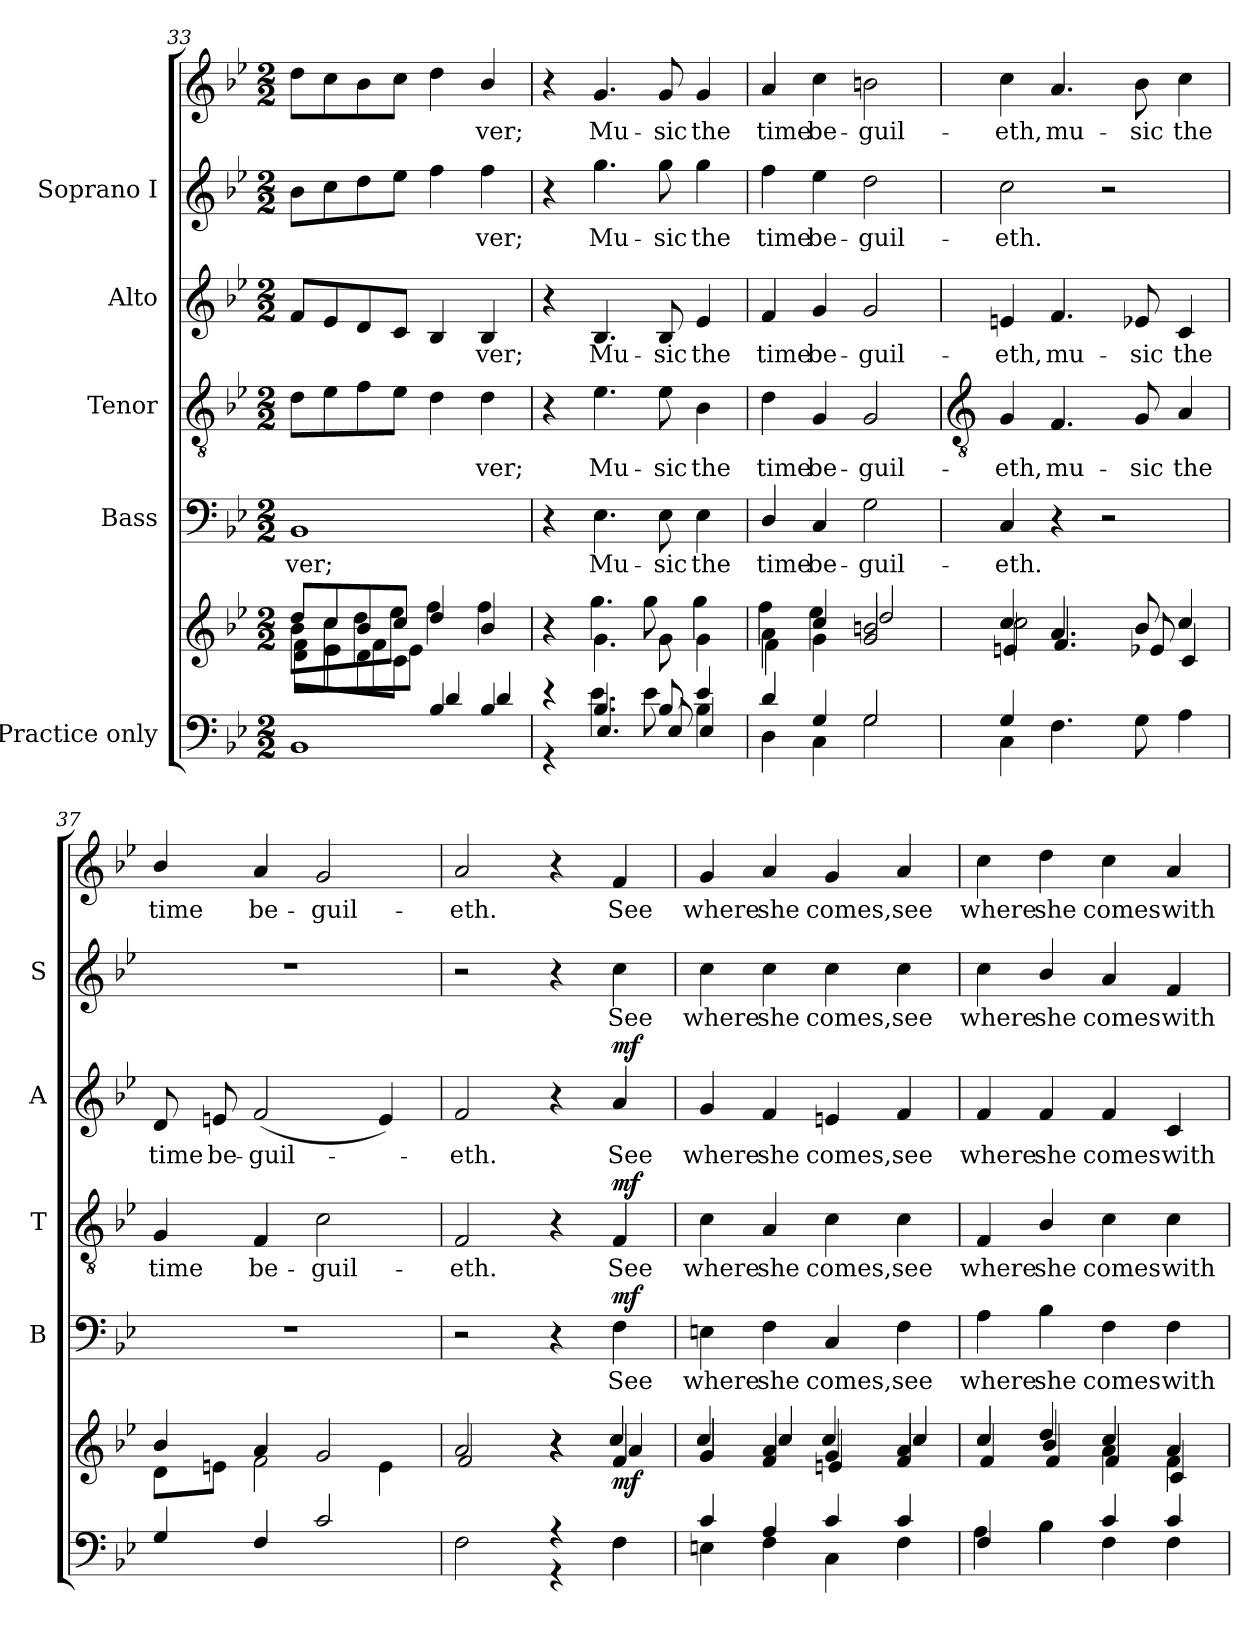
**kern	**kern	**dynam	**kern	**text	**dynam	**kern	**text	**dynam	**kern	**text	**dynam	**kern	**text	**kern	**text	**dynam
*part5	*part5	*part5	*part4	*part4	*part4	*part3	*part3	*part3	*part2	*part2	*part2	*part1	*part1	*part1	*part1	*part1
*staff7	*staff6	*staff6/7	*staff5	*staff5	*staff5	*staff4	*staff4	*staff4	*staff3	*staff3	*staff3	*staff2	*staff2	*staff1	*staff1	*staff1/2
*I"Practice only	*	*	*I"Bass	*	*	*I"Tenor	*	*	*I"Alto	*	*	*I"Soprano I	*	*	*	*
*	*	*	*I'B	*	*	*I'T	*	*	*I'A	*	*	*I'S	*	*	*	*
*clefF4	*clefG2	*	*clefF4	*	*	*clefGv2	*	*	*clefG2	*	*	*clefG2	*	*clefG2	*	*
*k[b-e-]	*k[b-e-]	*	*k[b-e-]	*	*	*k[b-e-]	*	*	*k[b-e-]	*	*	*k[b-e-]	*	*k[b-e-]	*	*
*B-:	*B-:	*	*B-:	*	*	*B-:	*	*	*B-:	*	*	*B-:	*	*B-:	*	*
*M2/2	*M2/2	*	*M2/2	*	*	*M2/2	*	*	*M2/2	*	*	*M2/2	*	*M2/2	*	*
=33	=33	=33	=33	=33	=33	=33	=33	=33	=33	=33	=33	=33	=33	=33	=33	=33
*^	*^	*	*	*	*	*	*	*	*	*	*	*	*	*	*	*
*	*^	*	*^	*	*	*	*	*	*	*	*	*	*	*	*	*	*	*
*	*	*	*	*	*^	*	*	*	*	*	*	*	*	*	*	*	*	*	*	*
!	!	!	!	!	!	!	!	!	!LO:LY:b	!	!	!	!	!	!	!	!	!	!	!	!
2ryy	2ryy	1BB-	8ddL	8b-L	8f\L	8d\L	.	1BB-	-ver;	.	8dL	.	.	8fL	.	.	8b-L	.	8ddL	.	.
.	.	.	8cc	8cc	8e-\	8e-\	.	.	.	.	8e-	.	.	8e-	.	.	8cc	.	8cc	.	.
.	.	.	8b-	8dd	8d\	8f\	.	.	.	.	8f	.	.	8d	.	.	8dd	.	8b-	.	.
.	.	.	8ccJ	8ee-J	8c\J	8e-\J	.	.	.	.	8e-J	.	.	8cJ	.	.	8ee-J	.	8ccJ	.	.
4B-/	4d/	.	4dd	4ff	2ryy	2ryy	.	.	.	.	4d	.	.	4B-	.	.	4ff	.	4dd	.	.
!	!	!	!	!	!	!	!	!	!	!	!	!LO:LY:b	!	!	!LO:LY:b	!	!	!LO:LY:b	!	!LO:LY:b	!
4B-/	4d/	.	4b-	4ff	.	.	.	.	.	.	4d	ver;	.	4B-	ver;	.	4ff	ver;	4b-/	ver;	.
*	*	*	*	*	*v	*v	*	*	*	*	*	*	*	*	*	*	*	*	*	*	*
=34	=34	=34	=34	=34	=34	=34	=34	=34	=34	=34	=34	=34	=34	=34	=34	=34	=34	=34	=34	=34
4ryy	4r	4r	4r	4ryy	4ryy	.	4r	.	.	4r	.	.	4r	.	.	4r	.	4r	.	.
!	!	!	!	!	!	!	!	!LO:LY:b	!	!	!LO:LY:b	!	!	!LO:LY:b	!	!	!LO:LY:b	!	!LO:LY:b	!
4.B-	4.e-	4.E-	4.g\	4.gg	2.ryy	.	4.E-	Mu-	.	4.e-	Mu-	.	4.B-	Mu-	.	4.gg	Mu-	4.g	Mu-	.
!	!	!	!	!	!	!	!	!LO:LY:b	!	!	!LO:LY:b	!	!	!LO:LY:b	!	!	!LO:LY:b	!	!LO:LY:b	!
8B-	8e-	8E-	8g\	8gg	.	.	8E-	-sic	.	8e-	-sic	.	8B-	-sic	.	8gg	-sic	8g	-sic	.
!	!	!	!	!	!	!	!	!LO:LY:b	!	!	!LO:LY:b	!	!	!LO:LY:b	!	!	!LO:LY:b	!	!LO:LY:b	!
4e-	4B-	4E-	4g\	4gg	.	.	4E-	the	.	4B-	the	.	4e-	the	.	4gg	the	4g	the	.
=35	=35	=35	=35	=35	=35	=35	=35	=35	=35	=35	=35	=35	=35	=35	=35	=35	=35	=35	=35	=35
!	!	!	!	!	!	!	!	!LO:LY:b	!	!	!LO:LY:b	!	!	!LO:LY:b	!	!	!LO:LY:b	!	!LO:LY:b	!
*	*v	*v	*	*	*	*	*	*	*	*	*	*	*	*	*	*	*	*	*	*
4d	4D\	4a\	4ff	4f\	.	4D/	time	.	4d	time	.	4f	time	.	4ff	-time	4a	time	.
!	!	!	!	!	!	!	!LO:LY:b	!	!	!LO:LY:b	!	!	!LO:LY:b	!	!	!LO:LY:b	!	!LO:LY:b	!
4G	4C\	4cc	4ee-	4g\	.	4C	be-	.	4G	be-	.	4g	be-	.	4ee-	be-	4cc	be-	.
!	!	!	!	!	!	!	!LO:LY:b	!	!	!LO:LY:b	!	!	!LO:LY:b	!	!	!LO:LY:b	!	!LO:LY:b	!
2G	2G	2bn/	2dd/	2g	.	2G	-guil-	.	2G	-guil-	.	2g	-guil-	.	2dd	-guil-	2bn	-guil-	.
!!LO:LB:g=z
=36	=36	=36	=36	=36	=36	=36	=36	=36	=36	=36	=36	=36	=36	=36	=36	=36	=36	=36	=36
*	*	*	*	*	*	*	*	*	*clefGv2	*	*	*	*	*	*	*	*	*	*
!	!	!	!	!	!	!	!LO:LY:b	!	!	!LO:LY:b	!	!	!LO:LY:b	!	!	!LO:LY:b	!	!LO:LY:b	!
4G	4C\	4cc/	2cc	4en	.	4C	-eth.	.	4G	-eth,	.	4en	-eth,	.	2cc	eth.	4cc	-eth,	.
!	!	!	!	!	!	!	!	!	!	!LO:LY:b	!	!	!LO:LY:b	!	!	!	!	!LO:LY:b	!
4.F	4ryy	4.a	.	4.f	.	4r	.	.	4.F	mu-	.	4.f	mu-	.	.	.	4.a	mu-	.
.	2ryy	.	2ryy	.	.	2r	.	.	.	.	.	.	.	.	2r	.	.	.	.
!	!	!	!	!	!	!	!	!	!	!LO:LY:b	!	!	!LO:LY:b	!	!	!	!	!LO:LY:b	!
8G	.	8b-/	.	8e-X/	.	.	.	.	8G	-sic	.	8e-X	-sic	.	.	.	8b-	-sic	.
!	!	!	!	!	!	!	!	!	!	!LO:LY:b	!	!	!LO:LY:b	!	!	!	!	!LO:LY:b	!
4A	.	4cc/	.	4c	.	.	.	.	4A	the	.	4c	the	.	.	.	4cc	the	.
=37	=37	=37	=37	=37	=37	=37	=37	=37	=37	=37	=37	=37	=37	=37	=37	=37	=37	=37	=37
!	!	!	!	!	!	!	!	!	!	!LO:LY:b	!	!	!LO:LY:b	!	!	!	!	!LO:LY:b	!
4G	1ryy	4b-/	1ryy	8d\L	.	1r	.	.	4G	time	.	8d	time	.	1r	.	4b-/	time	.
!	!	!	!	!	!	!	!	!	!	!	!	!	!LO:LY:b	!	!	!	!	!	!
.	.	.	.	8en\J	.	.	.	.	.	.	.	8en	be-	.	.	.	.	.	.
!	!	!	!	!	!	!	!	!	!	!LO:LY:b	!	!	!LO:LY:b	!	!	!	!	!LO:LY:b	!
4F	.	4a	.	2f\	.	.	.	.	4F	be-	.	(<2f	-guil-	.	.	.	4a	be-	.
!	!	!	!	!	!	!	!	!	!	!LO:LY:b	!	!	!	!	!	!	!	!LO:LY:b	!
2c	.	2g	.	.	.	.	.	.	2c	-guil-	.	.	.	.	.	.	2g	-guil-	.
.	.	.	.	4e\	.	.	.	.	.	.	.	4e)	.	.	.	.	.	.	.
=38	=38	=38	=38	=38	=38	=38	=38	=38	=38	=38	=38	=38	=38	=38	=38	=38	=38	=38	=38
!	!	!	!	!	!	!	!	!	!	!LO:LY:b	!	!	!LO:LY:b	!	!	!	!	!LO:LY:b	!
2F	2ryy	2a	2ryy	2f	.	2r	.	.	2F	-eth.	.	2f	eth.	.	2r	.	2a	-eth.	.
4r	4r	4r	4r	4r	.	4r	.	.	4r	.	.	4r	.	.	4r	.	4r	.	.
!	!	!	!	!	!LO:DY:b	!	!LO:LY:b	!LO:DY:b	!	!LO:LY:b	!LO:DY:b	!	!LO:LY:b	!LO:DY:b	!	!LO:LY:b	!	!LO:LY:b	!LO:DY:b=2
!	!	!	!	!	!	!	!	!	!	!	!	!	!	!	!	!	!	!	!LO:DY:n=1:b
4F\	4F	4f	4cc/	4a	mf	4F	See	mf	4F	See	mf	4a	See	mf	4cc	See	4f	See	mf mf
=39	=39	=39	=39	=39	=39	=39	=39	=39	=39	=39	=39	=39	=39	=39	=39	=39	=39	=39	=39
!	!	!	!	!	!	!	!LO:LY:b	!	!	!LO:LY:b	!	!	!LO:LY:b	!	!	!LO:LY:b	!	!LO:LY:b	!
4c	4En	4g	4cc/	4g	.	4En	where	.	4c	where	.	4g	where	.	4cc	where	4g	where	.
!	!	!	!	!	!	!	!LO:LY:b	!	!	!LO:LY:b	!	!	!LO:LY:b	!	!	!LO:LY:b	!	!LO:LY:b	!
4A	4F	4a	4cc/	4f	.	4F	she	.	4A	she	.	4f	she	.	4cc	she	4a	she	.
!	!	!	!	!	!	!	!LO:LY:b	!	!	!LO:LY:b	!	!	!LO:LY:b	!	!	!LO:LY:b	!	!LO:LY:b	!
4c	4C\	4g	4cc/	4en	.	4C	comes,	.	4c	comes,	.	4en	comes,	.	4cc	comes,	4g	comes,	.
!	!	!	!	!	!	!	!LO:LY:b	!	!	!LO:LY:b	!	!	!LO:LY:b	!	!	!LO:LY:b	!	!LO:LY:b	!
4c	4F	4a	4cc/	4f	.	4F	see	.	4c	see	.	4f	see	.	4cc	see	4a	see	.
=40	=40	=40	=40	=40	=40	=40	=40	=40	=40	=40	=40	=40	=40	=40	=40	=40	=40	=40	=40
!	!	!	!	!	!	!	!LO:LY:b	!	!	!LO:LY:b	!	!	!LO:LY:b	!	!	!LO:LY:b	!	!LO:LY:b	!
4F	4A	4cc/	4cc/	4f	.	4A	where	.	4F	where	.	4f	where	.	4cc	where	4cc	where	.
!	!	!	!	!	!	!	!LO:LY:b	!	!	!LO:LY:b	!	!	!LO:LY:b	!	!	!LO:LY:b	!	!LO:LY:b	!
4B-\	4B-	4dd/	4b-/	4f	.	4B-	she	.	4B-/	she	.	4f	she	.	4b-/	she	4dd	she	.
!	!	!	!	!	!	!	!LO:LY:b	!	!	!LO:LY:b	!	!	!LO:LY:b	!	!	!LO:LY:b	!	!LO:LY:b	!
4c	4F	4cc/	4a	4f	.	4F	comes	.	4c	comes	.	4f	comes	.	4a	comes	4cc	comes	.
!	!	!	!	!	!	!	!LO:LY:b	!	!	!LO:LY:b	!	!	!LO:LY:b	!	!	!LO:LY:b	!	!LO:LY:b	!
4c	4F	4a	4f	4c	.	4F	with	.	4c	with	.	4c	with	.	4f	with	4a	with	.
*v	*v	*	*	*	*	*	*	*	*	*	*	*	*	*	*	*	*	*	*
*	*v	*v	*v	*	*	*	*	*	*	*	*	*	*	*	*	*	*	*
=	=	=	=	=	=	=	=	=	=	=	=	=	=	=	=	=
*-	*-	*-	*-	*-	*-	*-	*-	*-	*-	*-	*-	*-	*-	*-	*-	*-
